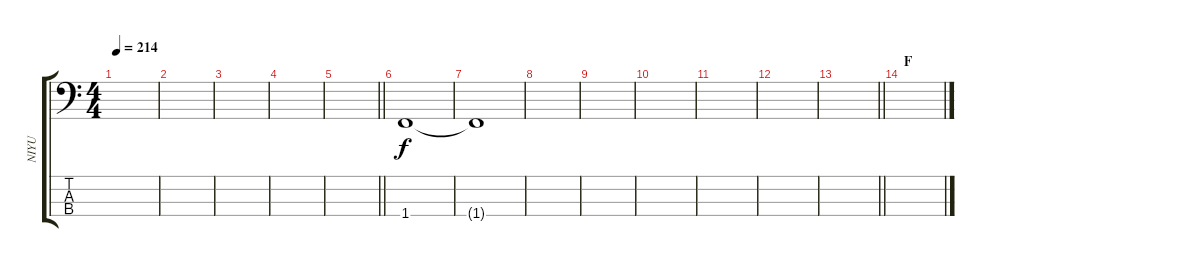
\track ("NIYU" "NIYU") {instrument electricbasspick}
\staff {score tabs}
\tuning (G2 D2 A1 E1) {hide}
\ts (4 4)
\tempo 214
\clef f4
\ks c
|
|
|
|
\barLineRight lightlight
|
1.4.1 |
1.4{t}.1 |
|
|
|
|
|
\barLineRight lightlight
|
\section ("" "F")
